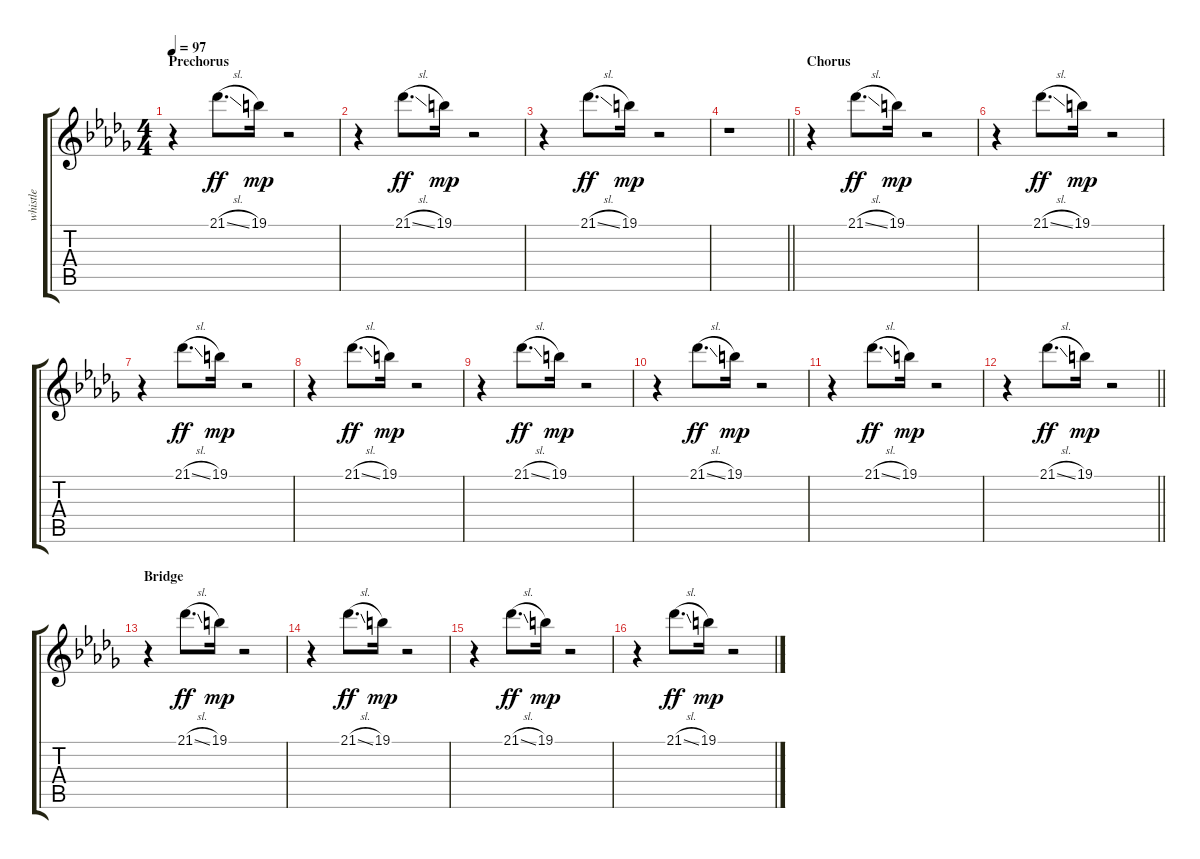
\track ("whistle" "whistle") {instrument whistle}
\staff {score tabs}
\tuning (E4 B3 G3 D3 A2 E2) {hide}
\ts (4 4)
\section ("" "Prechorus")
\tempo 97
\clef g2
\ks bbminor
r.4{dy mp} 21.1{sl}.8{d dy ff} 19.1.16{dy mp} r.2 |
r.4 21.1{sl}.8{d dy ff} 19.1.16{dy mp} r.2 |
r.4 21.1{sl}.8{d dy ff} 19.1.16{dy mp} r.2 |
\barLineRight lightlight
r.1 |
\section ("" "Chorus")
r.4 21.1{sl}.8{d dy ff} 19.1.16{dy mp} r.2 |
r.4 21.1{sl}.8{d dy ff} 19.1.16{dy mp} r.2 |
r.4 21.1{sl}.8{d dy ff} 19.1.16{dy mp} r.2 |
r.4 21.1{sl}.8{d dy ff} 19.1.16{dy mp} r.2 |
r.4 21.1{sl}.8{d dy ff} 19.1.16{dy mp} r.2 |
r.4 21.1{sl}.8{d dy ff} 19.1.16{dy mp} r.2 |
r.4 21.1{sl}.8{d dy ff} 19.1.16{dy mp} r.2 |
\barLineRight lightlight
r.4 21.1{sl}.8{d dy ff} 19.1.16{dy mp} r.2 |
\section ("" "Bridge")
r.4 21.1{sl}.8{d dy ff} 19.1.16{dy mp} r.2 |
r.4 21.1{sl}.8{d dy ff} 19.1.16{dy mp} r.2 |
r.4 21.1{sl}.8{d dy ff} 19.1.16{dy mp} r.2 |
r.4 21.1{sl}.8{d dy ff} 19.1.16{dy mp} r.2
